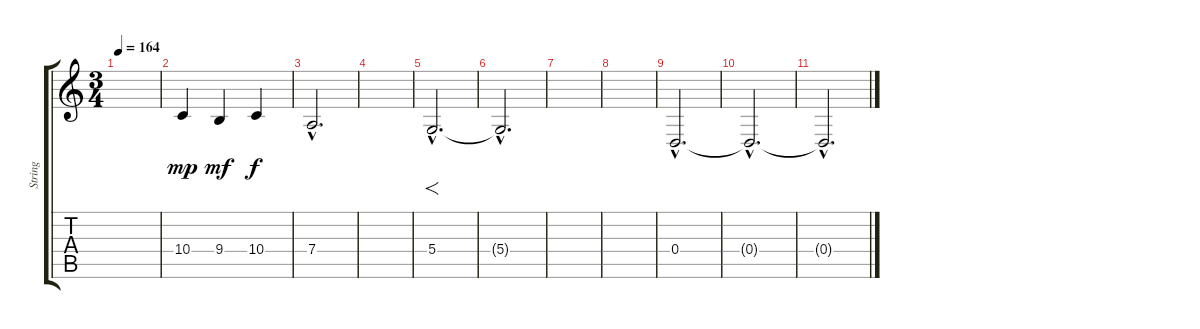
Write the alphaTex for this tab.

\track ("String" "String") {instrument stringensemble1}
\staff {score tabs}
\tuning (E4 B3 G3 D3 A2 E2) {hide}
\ts (3 4)
\tempo 164
\clef g2
\ks c
|
10.4.4{dy mp} 9.4.4{dy mf} 10.4.4{dy f} |
7.4{hac}.2{d} |
|
5.4{hac}.2{f d} |
5.4{hac t}.2{d} |
|
|
0.4{hac}.2{d} |
0.4{hac t}.2{d} |
0.4{hac t}.2{d}
